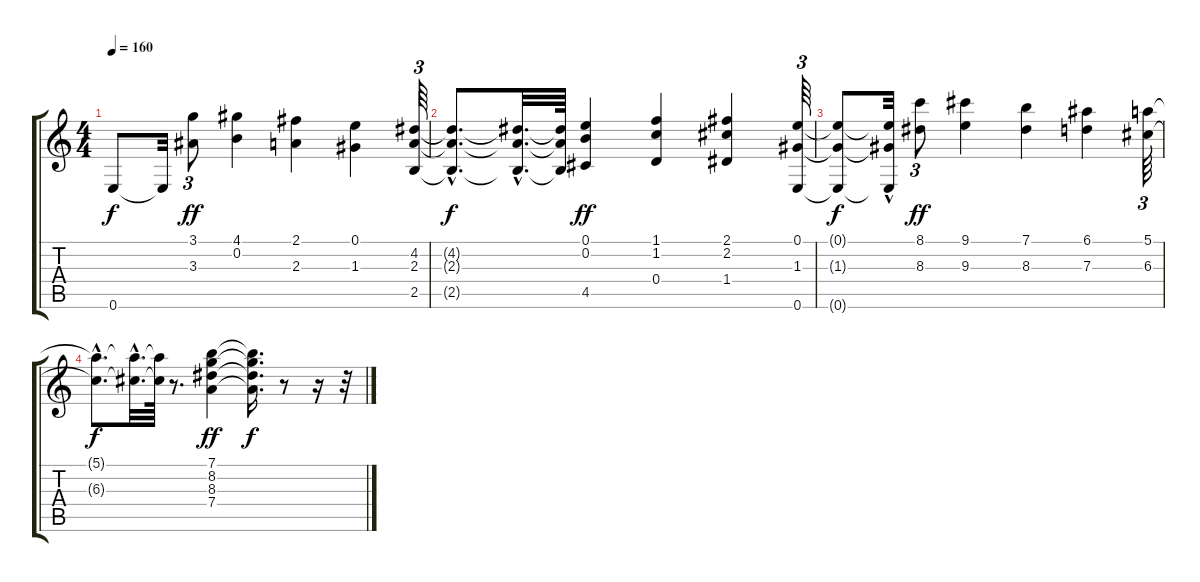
\track "" {instrument acousticguitarnylon}
\staff {score tabs}
\tuning (E4 B3 G3 D3 A2 E2) {hide}
\ts (4 4)
\tempo 160
\clef g2
\ks c
0.6{t}.8{dy f} 0.6{t}.32 (3.1 3.3).8{tu (3 2) dy ff} (4.1 0.2).4 (2.1 2.3).4 (0.1 1.3).4 (4.2 2.3 2.5).64{tu (3 2)} |
(4.2{hac t} 2.3{hac t} 2.5{hac t}).8{d dy f} (4.2{hac t} 2.3{hac t} 2.5{hac t}).32{d} (4.2{t} 2.3{t} 2.5{t}).64 (0.1 0.2 4.5).4{dy ff} (1.1 1.2 0.4).4 (2.1 2.2 1.4).4 (0.1 1.3 0.6).64{tu (3 2)} |
(0.1{t} 1.3{t} 0.6{t}).8{dy f} (0.1{t} 1.3{t} 0.6{hac t}).32 (8.1 8.3).8{tu (3 2) dy ff} (9.1 9.3).4 (7.1 8.3).4 (6.1 7.3).4 (5.1 6.3).64{tu (3 2)} |
(5.1{hac t} 6.3{hac t}).8{d dy f} (5.1{hac t} 6.3{hac t}).32{d} (5.1{t} 6.3{t}).64 r.8{d} (7.1 8.2 8.3 7.4).4{dy ff} (7.1{t} 8.2{t} 8.3{t} 7.4{t}).16{d dy f} r.8 r.16 r.32
